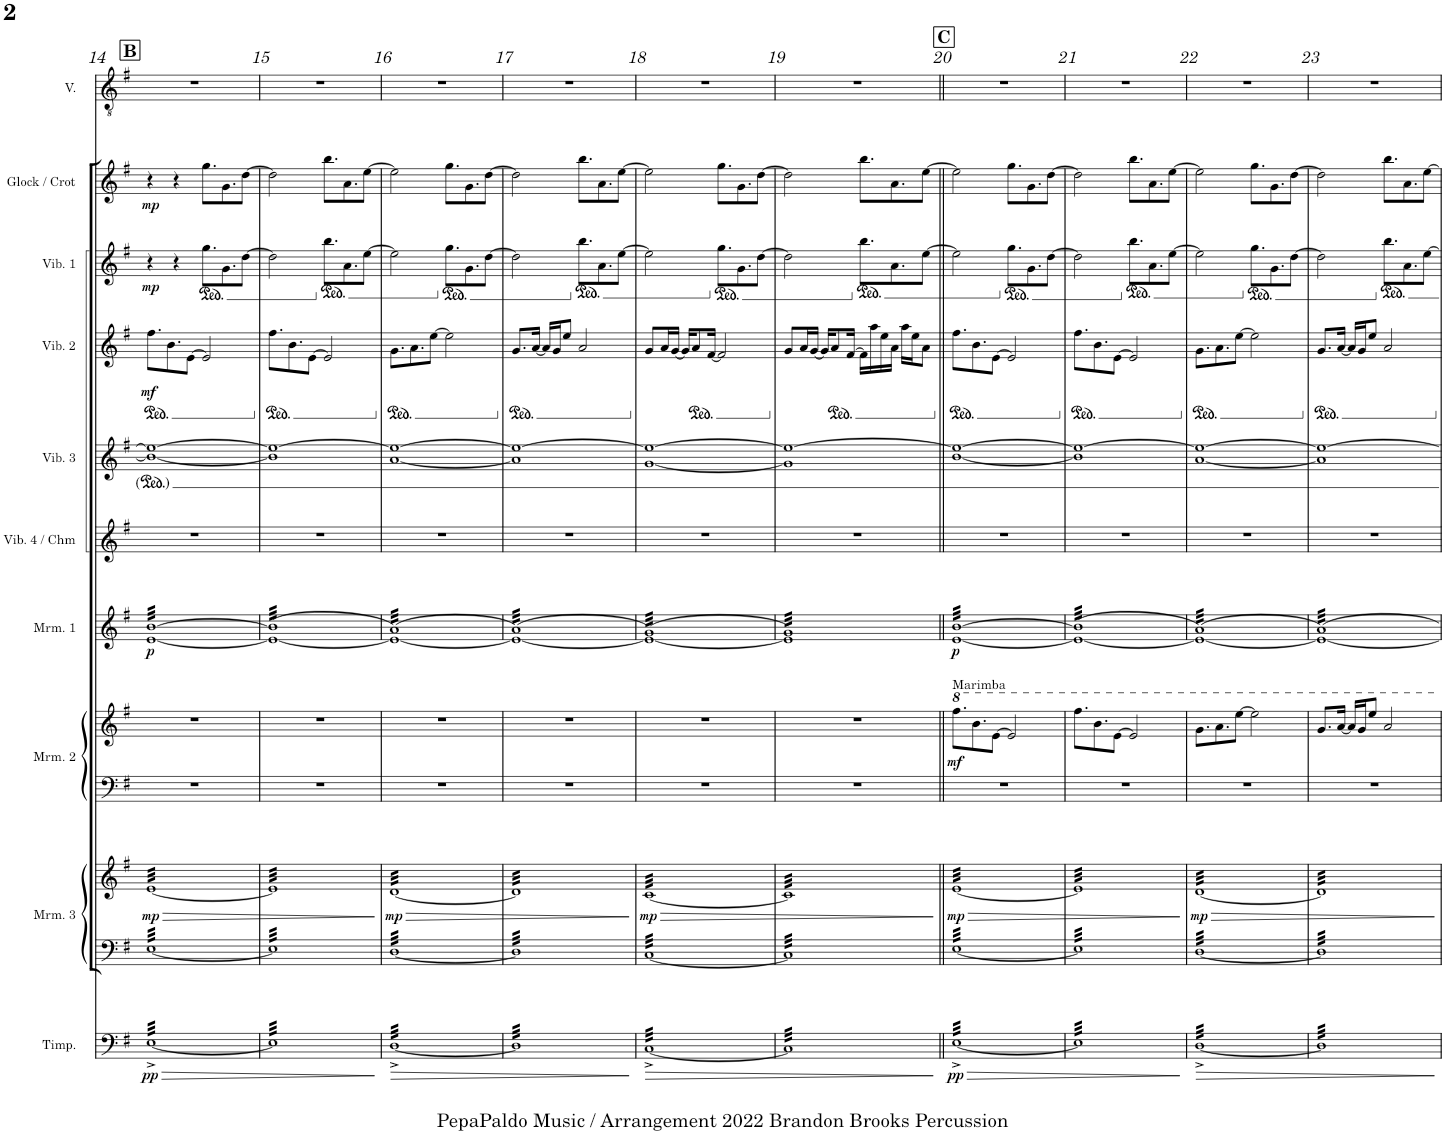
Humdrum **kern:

**kern	**dynam	**kern	**kern	**dynam	**kern	**kern	**dynam	**kern	**dynam	**kern	**kern	**kern	**dynam	**kern	**dynam	**kern	**dynam	**kern
*part10	*part10	*part9	*part9	*part9	*part8	*part8	*part8	*part7	*part7	*part6	*part5	*part4	*part4	*part3	*part3	*part2	*part2	*part1
*staff12	*staff12	*staff11	*staff10	*staff10/11	*staff9	*staff8	*staff8/9	*staff7	*staff7	*staff6	*staff5	*staff4	*staff4	*staff3	*staff3	*staff2	*staff2	*staff1
*I"Timpani	*	*I"Marimba 3	*	*	*I"Marimba 2	*	*	*I"Marimba 1	*	*I"Vibraphone 4 /  Chimes	*I"Vibraphone 3	*I"Vibraphone 2	*	*I"Vibraphone 1	*	*I"Glock / Crot	*	*I"Voice
*I'Timp.	*	*I'Mrm. 3	*	*	*I'Mrm. 2	*	*	*I'Mrm. 1	*	*I'Vib. 4 / Chm	*I'Vib. 3	*I'Vib. 2	*	*I'Vib. 1	*	*I'Glock / Crot	*	*I'V.
!!LO:PB:g=z
*clefF4	*	*clefF4	*clefG2	*	*clefF4	*clefG2	*	*clefG2	*	*clefG2	*clefG2	*clefG2	*	*clefG2	*	*clefG2	*	*clefGv2
*	*	*	*	*	*	*	*	*	*	*	*	*	*	*	*	*Trd-14c-24	*	*
*k[f#]	*	*k[f#]	*k[f#]	*	*k[f#]	*k[f#]	*	*k[f#]	*	*k[f#]	*k[f#]	*k[f#]	*	*k[f#]	*	*k[f#]	*	*k[f#]
*M4/4	*	*M4/4	*M4/4	*	*M4/4	*M4/4	*	*M4/4	*	*M4/4	*M4/4	*M4/4	*	*M4/4	*	*M4/4	*	*M4/4
!!LO:REH:place=s1:a:B:cj:fs=14:t=B
=14	=14	=14	=14	=14	=14	=14	=14	=14	=14	=14	=14	=14	=14	=14	=14	=14	=14	=14
!	!LO:HP:b	!	!	!LO:HP:b	!	!	!	!	!	!	!	!	!	!	!	!	!	!
*	*	*	*	*	*	*	*	*	*	*	*	*ped	*	*	*	*	*	*
!	!LO:DY:n=1:b	!	!	!LO:DY:n=1:b	!	!	!	!	!LO:DY:b	!	!	!	!LO:DY:b	!	!LO:DY:b	!	!LO:DY:b	!
*tremolo	*	*	*	*	*	*	*	*	*	*	*	*	*	*	*	*	*	*
*	*	*tremolo	*	*	*	*	*	*	*	*	*	*	*	*	*	*	*	*
*	*	*	*tremolo	*	*	*	*	*	*	*	*	*	*	*	*	*	*	*
*	*	*	*	*	*	*	*	*tremolo	*	*	*	*	*	*	*	*	*	*
[32E^LLL	> pp	[32ELLL	[32eLLL	> mp	1r	1r	.	[32e [32bLLL	p	1r	1b_ 1ee_	8.ff#\L	mf	4r	mp	4r	mp	1r
32E^	.	32E	32e	.	.	.	.	32e 32b	.	.	.	.	.	.	.	.	.	.
32E^	.	32E	32e	.	.	.	.	32e 32b	.	.	.	.	.	.	.	.	.	.
32E^	.	32E	32e	.	.	.	.	32e 32b	.	.	.	.	.	.	.	.	.	.
32E^	.	32E	32e	.	.	.	.	32e 32b	.	.	.	.	.	.	.	.	.	.
32E^	.	32E	32e	.	.	.	.	32e 32b	.	.	.	.	.	.	.	.	.	.
32E^	.	32E	32e	.	.	.	.	32e 32b	.	.	.	8.b\	.	.	.	.	.	.
32E^	.	32E	32e	.	.	.	.	32e 32b	.	.	.	.	.	.	.	.	.	.
32E^	.	32E	32e	.	.	.	.	32e 32b	.	.	.	.	.	4r	.	4r	.	.
32E^	.	32E	32e	.	.	.	.	32e 32b	.	.	.	.	.	.	.	.	.	.
32E^	.	32E	32e	.	.	.	.	32e 32b	.	.	.	.	.	.	.	.	.	.
32E^	.	32E	32e	.	.	.	.	32e 32b	.	.	.	.	.	.	.	.	.	.
32E^	.	32E	32e	.	.	.	.	32e 32b	.	.	.	[8e\J	.	.	.	.	.	.
32E^	.	32E	32e	.	.	.	.	32e 32b	.	.	.	.	.	.	.	.	.	.
32E^	.	32E	32e	.	.	.	.	32e 32b	.	.	.	.	.	.	.	.	.	.
32E^	.	32E	32e	.	.	.	.	32e 32b	.	.	.	.	.	.	.	.	.	.
*	*	*	*	*	*	*	*	*	*	*	*	*	*	*ped	*	*	*	*
32E^	.	32E	32e	.	.	.	.	32e 32b	.	.	.	2e/]	.	8.gg\L	.	8.gg\L	.	.
32E^	.	32E	32e	.	.	.	.	32e 32b	.	.	.	.	.	.	.	.	.	.
32E^	.	32E	32e	.	.	.	.	32e 32b	.	.	.	.	.	.	.	.	.	.
32E^	.	32E	32e	.	.	.	.	32e 32b	.	.	.	.	.	.	.	.	.	.
32E^	.	32E	32e	.	.	.	.	32e 32b	.	.	.	.	.	.	.	.	.	.
32E^	.	32E	32e	.	.	.	.	32e 32b	.	.	.	.	.	.	.	.	.	.
32E^	.	32E	32e	.	.	.	.	32e 32b	.	.	.	.	.	8.g\	.	8.g\	.	.
32E^	.	32E	32e	.	.	.	.	32e 32b	.	.	.	.	.	.	.	.	.	.
32E^	.	32E	32e	.	.	.	.	32e 32b	.	.	.	.	.	.	.	.	.	.
32E^	.	32E	32e	.	.	.	.	32e 32b	.	.	.	.	.	.	.	.	.	.
32E^	.	32E	32e	.	.	.	.	32e 32b	.	.	.	.	.	.	.	.	.	.
32E^	.	32E	32e	.	.	.	.	32e 32b	.	.	.	.	.	.	.	.	.	.
32E^	.	32E	32e	.	.	.	.	32e 32b	.	.	.	.	.	[8dd\J	.	[8dd\J	.	.
32E^	.	32E	32e	.	.	.	.	32e 32b	.	.	.	.	.	.	.	.	.	.
32E^	.	32E	32e	.	.	.	.	32e 32b	.	.	.	.	.	.	.	.	.	.
32E^JJJ	.	32EJJJ	32eJJJ	.	.	.	.	32e 32bJJJ	.	.	.	.	.	.	.	.	.	.
=15	=15	=15	=15	=15	=15	=15	=15	=15	=15	=15	=15	=15	=15	=15	=15	=15	=15	=15
*	*	*	*	*	*	*	*	*	*	*	*	*ped	*	*	*	*	*	*
32E]LLL	.	32E]LLL	32e]LLL	.	1r	1r	.	(>32e 32b]LLL	.	1r	1b] 1ee_	8.ff#\L	.	2dd\]	.	2dd\]	.	1r
32E	.	32E	32e	.	.	.	.	(>32e 32b	.	.	.	.	.	.	.	.	.	.
32E	.	32E	32e	.	.	.	.	(>32e 32b	.	.	.	.	.	.	.	.	.	.
32E	.	32E	32e	.	.	.	.	(>32e 32b	.	.	.	.	.	.	.	.	.	.
32E	.	32E	32e	.	.	.	.	(>32e 32b	.	.	.	.	.	.	.	.	.	.
32E	.	32E	32e	.	.	.	.	(>32e 32b	.	.	.	.	.	.	.	.	.	.
32E	.	32E	32e	.	.	.	.	(>32e 32b	.	.	.	8.b\	.	.	.	.	.	.
32E	.	32E	32e	.	.	.	.	(>32e 32b	.	.	.	.	.	.	.	.	.	.
32E	.	32E	32e	.	.	.	.	(>32e 32b	.	.	.	.	.	.	.	.	.	.
32E	.	32E	32e	.	.	.	.	(>32e 32b	.	.	.	.	.	.	.	.	.	.
32E	.	32E	32e	.	.	.	.	(>32e 32b	.	.	.	.	.	.	.	.	.	.
32E	.	32E	32e	.	.	.	.	(>32e 32b	.	.	.	.	.	.	.	.	.	.
32E	.	32E	32e	.	.	.	.	(>32e 32b	.	.	.	[8e\J	.	.	.	.	.	.
32E	.	32E	32e	.	.	.	.	(>32e 32b	.	.	.	.	.	.	.	.	.	.
32E	.	32E	32e	.	.	.	.	(>32e 32b	.	.	.	.	.	.	.	.	.	.
32E	.	32E	32e	.	.	.	.	(>32e 32b	.	.	.	.	.	.	.	.	.	.
*	*	*	*	*	*	*	*	*	*	*	*	*	*	*Xped	*	*	*	*
*	*	*	*	*	*	*	*	*	*	*	*	*	*	*ped	*	*	*	*
32E	.	32E	32e	.	.	.	.	(>32e 32b	.	.	.	2e/]	.	8.bb\L	.	8.bb\L	.	.
32E	.	32E	32e	.	.	.	.	(>32e 32b	.	.	.	.	.	.	.	.	.	.
32E	.	32E	32e	.	.	.	.	(>32e 32b	.	.	.	.	.	.	.	.	.	.
32E	.	32E	32e	.	.	.	.	(>32e 32b	.	.	.	.	.	.	.	.	.	.
32E	.	32E	32e	.	.	.	.	(>32e 32b	.	.	.	.	.	.	.	.	.	.
32E	.	32E	32e	.	.	.	.	(>32e 32b	.	.	.	.	.	.	.	.	.	.
32E	.	32E	32e	.	.	.	.	(>32e 32b	.	.	.	.	.	8.a\	.	8.a\	.	.
32E	.	32E	32e	.	.	.	.	(>32e 32b	.	.	.	.	.	.	.	.	.	.
32E	.	32E	32e	.	.	.	.	(>32e 32b	.	.	.	.	.	.	.	.	.	.
32E	.	32E	32e	.	.	.	.	(>32e 32b	.	.	.	.	.	.	.	.	.	.
32E	.	32E	32e	.	.	.	.	(>32e 32b	.	.	.	.	.	.	.	.	.	.
32E	.	32E	32e	.	.	.	.	(>32e 32b	.	.	.	.	.	.	.	.	.	.
32E	.	32E	32e	.	.	.	.	(>32e 32b	.	.	.	.	.	[8ee\J	.	[8ee\J	.	.
32E	.	32E	32e	.	.	.	.	(>32e 32b	.	.	.	.	.	.	.	.	.	.
32E	.	32E	32e	.	.	.	.	(>32e 32b	.	.	.	.	.	.	.	.	.	.
32EJJJ	.	32EJJJ	32eJJJ	.	.	.	.	32e 32bJJJ	.	.	.	.	.	.	.	.	.	.
.	]	.	.	]	.	.	.	.	.	.	.	.	.	.	.	.	.	.
=16	=16	=16	=16	=16	=16	=16	=16	=16	=16	=16	=16	=16	=16	=16	=16	=16	=16	=16
!	!LO:HP:b	!	!	!LO:HP:b	!	!	!	!	!	!	!	!	!	!	!	!	!	!
!	!	!	!	!LO:DY:n=1:b	!	!	!	!	!	!	!	!	!	!	!	!	!	!
[32D^LLL	>	[32DLLL	[32dLLL	> mp	1r	1r	.	(>32e 32a)LLL	.	1r	[1a 1ee_	8.g\L	.	2ee\]	.	2ee\]	.	1r
32D^	.	32D	32d	.	.	.	.	(>32e 32a)	.	.	.	.	.	.	.	.	.	.
32D^	.	32D	32d	.	.	.	.	(>32e 32a)	.	.	.	.	.	.	.	.	.	.
32D^	.	32D	32d	.	.	.	.	(>32e 32a)	.	.	.	.	.	.	.	.	.	.
32D^	.	32D	32d	.	.	.	.	(>32e 32a)	.	.	.	.	.	.	.	.	.	.
32D^	.	32D	32d	.	.	.	.	(>32e 32a)	.	.	.	.	.	.	.	.	.	.
32D^	.	32D	32d	.	.	.	.	(>32e 32a)	.	.	.	8.a\	.	.	.	.	.	.
32D^	.	32D	32d	.	.	.	.	(>32e 32a)	.	.	.	.	.	.	.	.	.	.
32D^	.	32D	32d	.	.	.	.	(>32e 32a)	.	.	.	.	.	.	.	.	.	.
32D^	.	32D	32d	.	.	.	.	(>32e 32a)	.	.	.	.	.	.	.	.	.	.
32D^	.	32D	32d	.	.	.	.	(>32e 32a)	.	.	.	.	.	.	.	.	.	.
32D^	.	32D	32d	.	.	.	.	(>32e 32a)	.	.	.	.	.	.	.	.	.	.
32D^	.	32D	32d	.	.	.	.	(>32e 32a)	.	.	.	[8ee\J	.	.	.	.	.	.
32D^	.	32D	32d	.	.	.	.	(>32e 32a)	.	.	.	.	.	.	.	.	.	.
32D^	.	32D	32d	.	.	.	.	(>32e 32a)	.	.	.	.	.	.	.	.	.	.
32D^	.	32D	32d	.	.	.	.	(>32e 32a)	.	.	.	.	.	.	.	.	.	.
*	*	*	*	*	*	*	*	*	*	*	*	*	*	*Xped	*	*	*	*
*	*	*	*	*	*	*	*	*	*	*	*	*	*	*ped	*	*	*	*
32D^	.	32D	32d	.	.	.	.	(>32e 32a)	.	.	.	2ee\]	.	8.gg\L	.	8.gg\L	.	.
32D^	.	32D	32d	.	.	.	.	(>32e 32a)	.	.	.	.	.	.	.	.	.	.
32D^	.	32D	32d	.	.	.	.	(>32e 32a)	.	.	.	.	.	.	.	.	.	.
32D^	.	32D	32d	.	.	.	.	(>32e 32a)	.	.	.	.	.	.	.	.	.	.
32D^	.	32D	32d	.	.	.	.	(>32e 32a)	.	.	.	.	.	.	.	.	.	.
32D^	.	32D	32d	.	.	.	.	(>32e 32a)	.	.	.	.	.	.	.	.	.	.
32D^	.	32D	32d	.	.	.	.	(>32e 32a)	.	.	.	.	.	8.g\	.	8.g\	.	.
32D^	.	32D	32d	.	.	.	.	(>32e 32a)	.	.	.	.	.	.	.	.	.	.
32D^	.	32D	32d	.	.	.	.	(>32e 32a)	.	.	.	.	.	.	.	.	.	.
32D^	.	32D	32d	.	.	.	.	(>32e 32a)	.	.	.	.	.	.	.	.	.	.
32D^	.	32D	32d	.	.	.	.	(>32e 32a)	.	.	.	.	.	.	.	.	.	.
32D^	.	32D	32d	.	.	.	.	(>32e 32a)	.	.	.	.	.	.	.	.	.	.
32D^	.	32D	32d	.	.	.	.	(>32e 32a)	.	.	.	.	.	[8dd\J	.	[8dd\J	.	.
32D^	.	32D	32d	.	.	.	.	(>32e 32a)	.	.	.	.	.	.	.	.	.	.
32D^	.	32D	32d	.	.	.	.	(>32e 32a)	.	.	.	.	.	.	.	.	.	.
32D^JJJ	.	32DJJJ	32dJJJ	.	.	.	.	32e 32a)JJJ	.	.	.	.	.	.	.	.	.	.
=17	=17	=17	=17	=17	=17	=17	=17	=17	=17	=17	=17	=17	=17	=17	=17	=17	=17	=17
32D]LLL	.	32D]LLL	32d]LLL	.	1r	1r	.	(>32e 32a)LLL	.	1r	1a] 1ee_	8.g/L	.	2dd\]	.	2dd\]	.	1r
32D	.	32D	32d	.	.	.	.	(>32e 32a)	.	.	.	.	.	.	.	.	.	.
32D	.	32D	32d	.	.	.	.	(>32e 32a)	.	.	.	.	.	.	.	.	.	.
32D	.	32D	32d	.	.	.	.	(>32e 32a)	.	.	.	.	.	.	.	.	.	.
32D	.	32D	32d	.	.	.	.	(>32e 32a)	.	.	.	.	.	.	.	.	.	.
32D	.	32D	32d	.	.	.	.	(>32e 32a)	.	.	.	.	.	.	.	.	.	.
32D	.	32D	32d	.	.	.	.	(>32e 32a)	.	.	.	[16a/Jk	.	.	.	.	.	.
32D	.	32D	32d	.	.	.	.	(>32e 32a)	.	.	.	.	.	.	.	.	.	.
32D	.	32D	32d	.	.	.	.	(>32e 32a)	.	.	.	16a/LL]	.	.	.	.	.	.
32D	.	32D	32d	.	.	.	.	(>32e 32a)	.	.	.	.	.	.	.	.	.	.
32D	.	32D	32d	.	.	.	.	(>32e 32a)	.	.	.	16g/J	.	.	.	.	.	.
32D	.	32D	32d	.	.	.	.	(>32e 32a)	.	.	.	.	.	.	.	.	.	.
32D	.	32D	32d	.	.	.	.	(>32e 32a)	.	.	.	8ee/J	.	.	.	.	.	.
32D	.	32D	32d	.	.	.	.	(>32e 32a)	.	.	.	.	.	.	.	.	.	.
32D	.	32D	32d	.	.	.	.	(>32e 32a)	.	.	.	.	.	.	.	.	.	.
32D	.	32D	32d	.	.	.	.	(>32e 32a)	.	.	.	.	.	.	.	.	.	.
*	*	*	*	*	*	*	*	*	*	*	*	*	*	*Xped	*	*	*	*
*	*	*	*	*	*	*	*	*	*	*	*	*	*	*ped	*	*	*	*
32D	.	32D	32d	.	.	.	.	(>32e 32a)	.	.	.	2a/	.	8.bb\L	.	8.bb\L	.	.
32D	.	32D	32d	.	.	.	.	(>32e 32a)	.	.	.	.	.	.	.	.	.	.
32D	.	32D	32d	.	.	.	.	(>32e 32a)	.	.	.	.	.	.	.	.	.	.
32D	.	32D	32d	.	.	.	.	(>32e 32a)	.	.	.	.	.	.	.	.	.	.
32D	.	32D	32d	.	.	.	.	(>32e 32a)	.	.	.	.	.	.	.	.	.	.
32D	.	32D	32d	.	.	.	.	(>32e 32a)	.	.	.	.	.	.	.	.	.	.
32D	.	32D	32d	.	.	.	.	(>32e 32a)	.	.	.	.	.	8.a\	.	8.a\	.	.
32D	.	32D	32d	.	.	.	.	(>32e 32a)	.	.	.	.	.	.	.	.	.	.
32D	.	32D	32d	.	.	.	.	(>32e 32a)	.	.	.	.	.	.	.	.	.	.
32D	.	32D	32d	.	.	.	.	(>32e 32a)	.	.	.	.	.	.	.	.	.	.
32D	.	32D	32d	.	.	.	.	(>32e 32a)	.	.	.	.	.	.	.	.	.	.
32D	.	32D	32d	.	.	.	.	(>32e 32a)	.	.	.	.	.	.	.	.	.	.
32D	.	32D	32d	.	.	.	.	(>32e 32a)	.	.	.	.	.	[8ee\J	.	[8ee\J	.	.
32D	.	32D	32d	.	.	.	.	(>32e 32a)	.	.	.	.	.	.	.	.	.	.
32D	.	32D	32d	.	.	.	.	(>32e 32a)	.	.	.	.	.	.	.	.	.	.
32DJJJ	.	32DJJJ	32dJJJ	.	.	.	.	32e 32a)JJJ	.	.	.	.	.	.	.	.	.	.
.	]	.	.	]	.	.	.	.	.	.	.	.	.	.	.	.	.	.
=18	=18	=18	=18	=18	=18	=18	=18	=18	=18	=18	=18	=18	=18	=18	=18	=18	=18	=18
!	!LO:HP:b	!	!	!LO:HP:b	!	!	!	!	!	!	!	!	!	!	!	!	!	!
!	!	!	!	!LO:DY:n=1:b	!	!	!	!	!	!	!	!	!	!	!	!	!	!
[32C^LLL	>	[32CLLL	[32cLLL	> mp	1r	1r	.	(>32e 32g)LLL	.	1r	[1g 1ee_	8g/L	.	2ee\]	.	2ee\]	.	1r
32C^	.	32C	32c	.	.	.	.	(>32e 32g)	.	.	.	.	.	.	.	.	.	.
32C^	.	32C	32c	.	.	.	.	(>32e 32g)	.	.	.	.	.	.	.	.	.	.
32C^	.	32C	32c	.	.	.	.	(>32e 32g)	.	.	.	.	.	.	.	.	.	.
32C^	.	32C	32c	.	.	.	.	(>32e 32g)	.	.	.	16a/L	.	.	.	.	.	.
32C^	.	32C	32c	.	.	.	.	(>32e 32g)	.	.	.	.	.	.	.	.	.	.
32C^	.	32C	32c	.	.	.	.	(>32e 32g)	.	.	.	[16g/JJ	.	.	.	.	.	.
32C^	.	32C	32c	.	.	.	.	(>32e 32g)	.	.	.	.	.	.	.	.	.	.
32C^	.	32C	32c	.	.	.	.	(>32e 32g)	.	.	.	16g/KL]	.	.	.	.	.	.
32C^	.	32C	32c	.	.	.	.	(>32e 32g)	.	.	.	.	.	.	.	.	.	.
32C^	.	32C	32c	.	.	.	.	(>32e 32g)	.	.	.	8a/	.	.	.	.	.	.
32C^	.	32C	32c	.	.	.	.	(>32e 32g)	.	.	.	.	.	.	.	.	.	.
32C^	.	32C	32c	.	.	.	.	(>32e 32g)	.	.	.	.	.	.	.	.	.	.
32C^	.	32C	32c	.	.	.	.	(>32e 32g)	.	.	.	.	.	.	.	.	.	.
32C^	.	32C	32c	.	.	.	.	(>32e 32g)	.	.	.	[16f#/Jk	.	.	.	.	.	.
32C^	.	32C	32c	.	.	.	.	(>32e 32g)	.	.	.	.	.	.	.	.	.	.
*	*	*	*	*	*	*	*	*	*	*	*	*	*	*Xped	*	*	*	*
*	*	*	*	*	*	*	*	*	*	*	*	*	*	*ped	*	*	*	*
32C^	.	32C	32c	.	.	.	.	(>32e 32g)	.	.	.	2f#/]	.	8.gg\L	.	8.gg\L	.	.
32C^	.	32C	32c	.	.	.	.	(>32e 32g)	.	.	.	.	.	.	.	.	.	.
32C^	.	32C	32c	.	.	.	.	(>32e 32g)	.	.	.	.	.	.	.	.	.	.
32C^	.	32C	32c	.	.	.	.	(>32e 32g)	.	.	.	.	.	.	.	.	.	.
32C^	.	32C	32c	.	.	.	.	(>32e 32g)	.	.	.	.	.	.	.	.	.	.
32C^	.	32C	32c	.	.	.	.	(>32e 32g)	.	.	.	.	.	.	.	.	.	.
32C^	.	32C	32c	.	.	.	.	(>32e 32g)	.	.	.	.	.	8.g\	.	8.g\	.	.
32C^	.	32C	32c	.	.	.	.	(>32e 32g)	.	.	.	.	.	.	.	.	.	.
32C^	.	32C	32c	.	.	.	.	(>32e 32g)	.	.	.	.	.	.	.	.	.	.
32C^	.	32C	32c	.	.	.	.	(>32e 32g)	.	.	.	.	.	.	.	.	.	.
32C^	.	32C	32c	.	.	.	.	(>32e 32g)	.	.	.	.	.	.	.	.	.	.
32C^	.	32C	32c	.	.	.	.	(>32e 32g)	.	.	.	.	.	.	.	.	.	.
32C^	.	32C	32c	.	.	.	.	(>32e 32g)	.	.	.	.	.	[8dd\J	.	[8dd\J	.	.
32C^	.	32C	32c	.	.	.	.	(>32e 32g)	.	.	.	.	.	.	.	.	.	.
32C^	.	32C	32c	.	.	.	.	(>32e 32g)	.	.	.	.	.	.	.	.	.	.
32C^JJJ	.	32CJJJ	32cJJJ	.	.	.	.	32e 32g)JJJ	.	.	.	.	.	.	.	.	.	.
=19	=19	=19	=19	=19	=19	=19	=19	=19	=19	=19	=19	=19	=19	=19	=19	=19	=19	=19
32C]LLL	.	32C]LLL	32c]LLL	.	1r	1r	.	32e] 32g)LLL	.	1r	1g] 1ee_	8g/L	.	2dd\]	.	2dd\]	.	1r
32C	.	32C	32c	.	.	.	.	32e 32g)	.	.	.	.	.	.	.	.	.	.
32C	.	32C	32c	.	.	.	.	32e 32g)	.	.	.	.	.	.	.	.	.	.
32C	.	32C	32c	.	.	.	.	32e 32g)	.	.	.	.	.	.	.	.	.	.
32C	.	32C	32c	.	.	.	.	32e 32g)	.	.	.	16a/L	.	.	.	.	.	.
32C	.	32C	32c	.	.	.	.	32e 32g)	.	.	.	.	.	.	.	.	.	.
32C	.	32C	32c	.	.	.	.	32e 32g)	.	.	.	[16g/JJ	.	.	.	.	.	.
32C	.	32C	32c	.	.	.	.	32e 32g)	.	.	.	.	.	.	.	.	.	.
32C	.	32C	32c	.	.	.	.	32e 32g)	.	.	.	16g/KL]	.	.	.	.	.	.
32C	.	32C	32c	.	.	.	.	32e 32g)	.	.	.	.	.	.	.	.	.	.
32C	.	32C	32c	.	.	.	.	32e 32g)	.	.	.	8a/	.	.	.	.	.	.
32C	.	32C	32c	.	.	.	.	32e 32g)	.	.	.	.	.	.	.	.	.	.
32C	.	32C	32c	.	.	.	.	32e 32g)	.	.	.	.	.	.	.	.	.	.
32C	.	32C	32c	.	.	.	.	32e 32g)	.	.	.	.	.	.	.	.	.	.
32C	.	32C	32c	.	.	.	.	32e 32g)	.	.	.	[16f#/Jk	.	.	.	.	.	.
32C	.	32C	32c	.	.	.	.	32e 32g)	.	.	.	.	.	.	.	.	.	.
*	*	*	*	*	*	*	*	*	*	*	*	*	*	*Xped	*	*	*	*
*	*	*	*	*	*	*	*	*	*	*	*	*	*	*ped	*	*	*	*
32C	.	32C	32c	.	.	.	.	32e 32g)	.	.	.	16f#\LL]	.	8.bb\L	.	8.bb\L	.	.
32C	.	32C	32c	.	.	.	.	32e 32g)	.	.	.	.	.	.	.	.	.	.
32C	.	32C	32c	.	.	.	.	32e 32g)	.	.	.	16aa\	.	.	.	.	.	.
32C	.	32C	32c	.	.	.	.	32e 32g)	.	.	.	.	.	.	.	.	.	.
32C	.	32C	32c	.	.	.	.	32e 32g)	.	.	.	16ee\	.	.	.	.	.	.
32C	.	32C	32c	.	.	.	.	32e 32g)	.	.	.	.	.	.	.	.	.	.
32C	.	32C	32c	.	.	.	.	32e 32g)	.	.	.	16a\JJ	.	8.a\	.	8.a\	.	.
32C	.	32C	32c	.	.	.	.	32e 32g)	.	.	.	.	.	.	.	.	.	.
32C	.	32C	32c	.	.	.	.	32e 32g)	.	.	.	16aa\LL	.	.	.	.	.	.
32C	.	32C	32c	.	.	.	.	32e 32g)	.	.	.	.	.	.	.	.	.	.
32C	.	32C	32c	.	.	.	.	32e 32g)	.	.	.	16ee\J	.	.	.	.	.	.
32C	.	32C	32c	.	.	.	.	32e 32g)	.	.	.	.	.	.	.	.	.	.
32C	.	32C	32c	.	.	.	.	32e 32g)	.	.	.	8a\J	.	[8ee\J	.	[8ee\J	.	.
32C	.	32C	32c	.	.	.	.	32e 32g)	.	.	.	.	.	.	.	.	.	.
32C	.	32C	32c	.	.	.	.	32e 32g)	.	.	.	.	.	.	.	.	.	.
32CJJJ	.	32CJJJ	32cJJJ	.	.	.	.	32e 32g)JJJ	.	.	.	.	.	.	.	.	.	.
.	]	.	.	]	.	.	.	.	.	.	.	.	.	.	.	.	.	.
!!LO:REH:place=s1:a:B:cj:fs=14:t=C
=20||	=20||	=20||	=20||	=20||	=20||	=20||	=20||	=20||	=20||	=20||	=20||	=20||	=20||	=20||	=20||	=20||	=20||	=20||
!	!	!	!	!	!	!LO:TX:a:t=Marimba	!	!	!	!	!	!	!	!	!	!	!	!
!	!LO:HP:b	!	!	!LO:HP:b	!	!	!	!	!	!	!	!	!	!	!	!	!	!
!	!LO:DY:n=1:b	!	!	!LO:DY:n=1:b	!	!	!LO:DY:b	!	!LO:DY:b	!	!	!	!	!	!	!	!	!
[32E^LLL	> pp	[32ELLL	[32eLLL	> mp	1r	8.fff#\L	mf	[32e [32bLLL	p	1r	[1b 1ee_	8.ff#\L	.	2ee\]	.	2ee\]	.	1r
32E^	.	32E	32e	.	.	.	.	32e 32b	.	.	.	.	.	.	.	.	.	.
32E^	.	32E	32e	.	.	.	.	32e 32b	.	.	.	.	.	.	.	.	.	.
32E^	.	32E	32e	.	.	.	.	32e 32b	.	.	.	.	.	.	.	.	.	.
32E^	.	32E	32e	.	.	.	.	32e 32b	.	.	.	.	.	.	.	.	.	.
32E^	.	32E	32e	.	.	.	.	32e 32b	.	.	.	.	.	.	.	.	.	.
32E^	.	32E	32e	.	.	8.bb\	.	32e 32b	.	.	.	8.b\	.	.	.	.	.	.
32E^	.	32E	32e	.	.	.	.	32e 32b	.	.	.	.	.	.	.	.	.	.
32E^	.	32E	32e	.	.	.	.	32e 32b	.	.	.	.	.	.	.	.	.	.
32E^	.	32E	32e	.	.	.	.	32e 32b	.	.	.	.	.	.	.	.	.	.
32E^	.	32E	32e	.	.	.	.	32e 32b	.	.	.	.	.	.	.	.	.	.
32E^	.	32E	32e	.	.	.	.	32e 32b	.	.	.	.	.	.	.	.	.	.
32E^	.	32E	32e	.	.	[8ee\J	.	32e 32b	.	.	.	[8e\J	.	.	.	.	.	.
32E^	.	32E	32e	.	.	.	.	32e 32b	.	.	.	.	.	.	.	.	.	.
32E^	.	32E	32e	.	.	.	.	32e 32b	.	.	.	.	.	.	.	.	.	.
32E^	.	32E	32e	.	.	.	.	32e 32b	.	.	.	.	.	.	.	.	.	.
*	*	*	*	*	*	*	*	*	*	*	*	*	*	*Xped	*	*	*	*
*	*	*	*	*	*	*	*	*	*	*	*	*	*	*ped	*	*	*	*
32E^	.	32E	32e	.	.	2ee/]	.	32e 32b	.	.	.	2e/]	.	8.gg\L	.	8.gg\L	.	.
32E^	.	32E	32e	.	.	.	.	32e 32b	.	.	.	.	.	.	.	.	.	.
32E^	.	32E	32e	.	.	.	.	32e 32b	.	.	.	.	.	.	.	.	.	.
32E^	.	32E	32e	.	.	.	.	32e 32b	.	.	.	.	.	.	.	.	.	.
32E^	.	32E	32e	.	.	.	.	32e 32b	.	.	.	.	.	.	.	.	.	.
32E^	.	32E	32e	.	.	.	.	32e 32b	.	.	.	.	.	.	.	.	.	.
32E^	.	32E	32e	.	.	.	.	32e 32b	.	.	.	.	.	8.g\	.	8.g\	.	.
32E^	.	32E	32e	.	.	.	.	32e 32b	.	.	.	.	.	.	.	.	.	.
32E^	.	32E	32e	.	.	.	.	32e 32b	.	.	.	.	.	.	.	.	.	.
32E^	.	32E	32e	.	.	.	.	32e 32b	.	.	.	.	.	.	.	.	.	.
32E^	.	32E	32e	.	.	.	.	32e 32b	.	.	.	.	.	.	.	.	.	.
32E^	.	32E	32e	.	.	.	.	32e 32b	.	.	.	.	.	.	.	.	.	.
32E^	.	32E	32e	.	.	.	.	32e 32b	.	.	.	.	.	[8dd\J	.	[8dd\J	.	.
32E^	.	32E	32e	.	.	.	.	32e 32b	.	.	.	.	.	.	.	.	.	.
32E^	.	32E	32e	.	.	.	.	32e 32b	.	.	.	.	.	.	.	.	.	.
32E^JJJ	.	32EJJJ	32eJJJ	.	.	.	.	32e 32bJJJ	.	.	.	.	.	.	.	.	.	.
=21	=21	=21	=21	=21	=21	=21	=21	=21	=21	=21	=21	=21	=21	=21	=21	=21	=21	=21
32E]LLL	.	32E]LLL	32e]LLL	.	1r	8.fff#\L	.	(>32e 32b]LLL	.	1r	1b] 1ee_	8.ff#\L	.	2dd\]	.	2dd\]	.	1r
32E	.	32E	32e	.	.	.	.	(>32e 32b	.	.	.	.	.	.	.	.	.	.
32E	.	32E	32e	.	.	.	.	(>32e 32b	.	.	.	.	.	.	.	.	.	.
32E	.	32E	32e	.	.	.	.	(>32e 32b	.	.	.	.	.	.	.	.	.	.
32E	.	32E	32e	.	.	.	.	(>32e 32b	.	.	.	.	.	.	.	.	.	.
32E	.	32E	32e	.	.	.	.	(>32e 32b	.	.	.	.	.	.	.	.	.	.
32E	.	32E	32e	.	.	8.bb\	.	(>32e 32b	.	.	.	8.b\	.	.	.	.	.	.
32E	.	32E	32e	.	.	.	.	(>32e 32b	.	.	.	.	.	.	.	.	.	.
32E	.	32E	32e	.	.	.	.	(>32e 32b	.	.	.	.	.	.	.	.	.	.
32E	.	32E	32e	.	.	.	.	(>32e 32b	.	.	.	.	.	.	.	.	.	.
32E	.	32E	32e	.	.	.	.	(>32e 32b	.	.	.	.	.	.	.	.	.	.
32E	.	32E	32e	.	.	.	.	(>32e 32b	.	.	.	.	.	.	.	.	.	.
32E	.	32E	32e	.	.	[8ee\J	.	(>32e 32b	.	.	.	[8e\J	.	.	.	.	.	.
32E	.	32E	32e	.	.	.	.	(>32e 32b	.	.	.	.	.	.	.	.	.	.
32E	.	32E	32e	.	.	.	.	(>32e 32b	.	.	.	.	.	.	.	.	.	.
32E	.	32E	32e	.	.	.	.	(>32e 32b	.	.	.	.	.	.	.	.	.	.
*	*	*	*	*	*	*	*	*	*	*	*	*	*	*Xped	*	*	*	*
*	*	*	*	*	*	*	*	*	*	*	*	*	*	*ped	*	*	*	*
32E	.	32E	32e	.	.	2ee/]	.	(>32e 32b	.	.	.	2e/]	.	8.bb\L	.	8.bb\L	.	.
32E	.	32E	32e	.	.	.	.	(>32e 32b	.	.	.	.	.	.	.	.	.	.
32E	.	32E	32e	.	.	.	.	(>32e 32b	.	.	.	.	.	.	.	.	.	.
32E	.	32E	32e	.	.	.	.	(>32e 32b	.	.	.	.	.	.	.	.	.	.
32E	.	32E	32e	.	.	.	.	(>32e 32b	.	.	.	.	.	.	.	.	.	.
32E	.	32E	32e	.	.	.	.	(>32e 32b	.	.	.	.	.	.	.	.	.	.
32E	.	32E	32e	.	.	.	.	(>32e 32b	.	.	.	.	.	8.a\	.	8.a\	.	.
32E	.	32E	32e	.	.	.	.	(>32e 32b	.	.	.	.	.	.	.	.	.	.
32E	.	32E	32e	.	.	.	.	(>32e 32b	.	.	.	.	.	.	.	.	.	.
32E	.	32E	32e	.	.	.	.	(>32e 32b	.	.	.	.	.	.	.	.	.	.
32E	.	32E	32e	.	.	.	.	(>32e 32b	.	.	.	.	.	.	.	.	.	.
32E	.	32E	32e	.	.	.	.	(>32e 32b	.	.	.	.	.	.	.	.	.	.
32E	.	32E	32e	.	.	.	.	(>32e 32b	.	.	.	.	.	[8ee\J	.	[8ee\J	.	.
32E	.	32E	32e	.	.	.	.	(>32e 32b	.	.	.	.	.	.	.	.	.	.
32E	.	32E	32e	.	.	.	.	(>32e 32b	.	.	.	.	.	.	.	.	.	.
32EJJJ	.	32EJJJ	32eJJJ	.	.	.	.	32e 32bJJJ	.	.	.	.	.	.	.	.	.	.
.	]	.	.	]	.	.	.	.	.	.	.	.	.	.	.	.	.	.
=22	=22	=22	=22	=22	=22	=22	=22	=22	=22	=22	=22	=22	=22	=22	=22	=22	=22	=22
!	!LO:HP:b	!	!	!LO:HP:b	!	!	!	!	!	!	!	!	!	!	!	!	!	!
!	!	!	!	!LO:DY:n=1:b	!	!	!	!	!	!	!	!	!	!	!	!	!	!
[32D^LLL	>	[32DLLL	[32dLLL	> mp	1r	8.gg\L	.	(>32e 32a)LLL	.	1r	[1a 1ee_	8.g\L	.	2ee\]	.	2ee\]	.	1r
32D^	.	32D	32d	.	.	.	.	(>32e 32a)	.	.	.	.	.	.	.	.	.	.
32D^	.	32D	32d	.	.	.	.	(>32e 32a)	.	.	.	.	.	.	.	.	.	.
32D^	.	32D	32d	.	.	.	.	(>32e 32a)	.	.	.	.	.	.	.	.	.	.
32D^	.	32D	32d	.	.	.	.	(>32e 32a)	.	.	.	.	.	.	.	.	.	.
32D^	.	32D	32d	.	.	.	.	(>32e 32a)	.	.	.	.	.	.	.	.	.	.
32D^	.	32D	32d	.	.	8.aa\	.	(>32e 32a)	.	.	.	8.a\	.	.	.	.	.	.
32D^	.	32D	32d	.	.	.	.	(>32e 32a)	.	.	.	.	.	.	.	.	.	.
32D^	.	32D	32d	.	.	.	.	(>32e 32a)	.	.	.	.	.	.	.	.	.	.
32D^	.	32D	32d	.	.	.	.	(>32e 32a)	.	.	.	.	.	.	.	.	.	.
32D^	.	32D	32d	.	.	.	.	(>32e 32a)	.	.	.	.	.	.	.	.	.	.
32D^	.	32D	32d	.	.	.	.	(>32e 32a)	.	.	.	.	.	.	.	.	.	.
32D^	.	32D	32d	.	.	[8eee\J	.	(>32e 32a)	.	.	.	[8ee\J	.	.	.	.	.	.
32D^	.	32D	32d	.	.	.	.	(>32e 32a)	.	.	.	.	.	.	.	.	.	.
32D^	.	32D	32d	.	.	.	.	(>32e 32a)	.	.	.	.	.	.	.	.	.	.
32D^	.	32D	32d	.	.	.	.	(>32e 32a)	.	.	.	.	.	.	.	.	.	.
*	*	*	*	*	*	*	*	*	*	*	*	*	*	*Xped	*	*	*	*
*	*	*	*	*	*	*	*	*	*	*	*	*	*	*ped	*	*	*	*
32D^	.	32D	32d	.	.	2eee\]	.	(>32e 32a)	.	.	.	2ee\]	.	8.gg\L	.	8.gg\L	.	.
32D^	.	32D	32d	.	.	.	.	(>32e 32a)	.	.	.	.	.	.	.	.	.	.
32D^	.	32D	32d	.	.	.	.	(>32e 32a)	.	.	.	.	.	.	.	.	.	.
32D^	.	32D	32d	.	.	.	.	(>32e 32a)	.	.	.	.	.	.	.	.	.	.
32D^	.	32D	32d	.	.	.	.	(>32e 32a)	.	.	.	.	.	.	.	.	.	.
32D^	.	32D	32d	.	.	.	.	(>32e 32a)	.	.	.	.	.	.	.	.	.	.
32D^	.	32D	32d	.	.	.	.	(>32e 32a)	.	.	.	.	.	8.g\	.	8.g\	.	.
32D^	.	32D	32d	.	.	.	.	(>32e 32a)	.	.	.	.	.	.	.	.	.	.
32D^	.	32D	32d	.	.	.	.	(>32e 32a)	.	.	.	.	.	.	.	.	.	.
32D^	.	32D	32d	.	.	.	.	(>32e 32a)	.	.	.	.	.	.	.	.	.	.
32D^	.	32D	32d	.	.	.	.	(>32e 32a)	.	.	.	.	.	.	.	.	.	.
32D^	.	32D	32d	.	.	.	.	(>32e 32a)	.	.	.	.	.	.	.	.	.	.
32D^	.	32D	32d	.	.	.	.	(>32e 32a)	.	.	.	.	.	[8dd\J	.	[8dd\J	.	.
32D^	.	32D	32d	.	.	.	.	(>32e 32a)	.	.	.	.	.	.	.	.	.	.
32D^	.	32D	32d	.	.	.	.	(>32e 32a)	.	.	.	.	.	.	.	.	.	.
32D^JJJ	.	32DJJJ	32dJJJ	.	.	.	.	32e 32a)JJJ	.	.	.	.	.	.	.	.	.	.
=23	=23	=23	=23	=23	=23	=23	=23	=23	=23	=23	=23	=23	=23	=23	=23	=23	=23	=23
*	*	*	*	*	*	*	*	*	*	*	*	*Xped	*	*	*	*	*	*
32D]LLL	.	32D]LLL	32d]LLL	.	1r	8.gg/L	.	32e 32a)LLL	.	1r	1a] 1ee_	8.g/L	.	2dd\]	.	2dd\]	.	1r
32D	.	32D	32d	.	.	.	.	32e 32a)	.	.	.	.	.	.	.	.	.	.
32D	.	32D	32d	.	.	.	.	32e 32a)	.	.	.	.	.	.	.	.	.	.
32D	.	32D	32d	.	.	.	.	32e 32a)	.	.	.	.	.	.	.	.	.	.
32D	.	32D	32d	.	.	.	.	32e 32a)	.	.	.	.	.	.	.	.	.	.
32D	.	32D	32d	.	.	.	.	32e 32a)	.	.	.	.	.	.	.	.	.	.
32D	.	32D	32d	.	.	[16aa/Jk	.	32e 32a)	.	.	.	[16a/Jk	.	.	.	.	.	.
32D	.	32D	32d	.	.	.	.	32e 32a)	.	.	.	.	.	.	.	.	.	.
32D	.	32D	32d	.	.	16aa/LL]	.	32e 32a)	.	.	.	16a/LL]	.	.	.	.	.	.
32D	.	32D	32d	.	.	.	.	32e 32a)	.	.	.	.	.	.	.	.	.	.
32D	.	32D	32d	.	.	16gg/J	.	32e 32a)	.	.	.	16g/J	.	.	.	.	.	.
32D	.	32D	32d	.	.	.	.	32e 32a)	.	.	.	.	.	.	.	.	.	.
32D	.	32D	32d	.	.	8eee/J	.	32e 32a)	.	.	.	8ee/J	.	.	.	.	.	.
32D	.	32D	32d	.	.	.	.	32e 32a)	.	.	.	.	.	.	.	.	.	.
32D	.	32D	32d	.	.	.	.	32e 32a)	.	.	.	.	.	.	.	.	.	.
32D	.	32D	32d	.	.	.	.	32e 32a)	.	.	.	.	.	.	.	.	.	.
*	*	*	*	*	*	*	*	*	*	*	*	*	*	*Xped	*	*	*	*
32D	.	32D	32d	.	.	2aa/	.	32e 32a)	.	.	.	2a/	.	8.bb\L	.	8.bb\L	.	.
32D	.	32D	32d	.	.	.	.	32e 32a)	.	.	.	.	.	.	.	.	.	.
32D	.	32D	32d	.	.	.	.	32e 32a)	.	.	.	.	.	.	.	.	.	.
32D	.	32D	32d	.	.	.	.	32e 32a)	.	.	.	.	.	.	.	.	.	.
32D	.	32D	32d	.	.	.	.	32e 32a)	.	.	.	.	.	.	.	.	.	.
32D	.	32D	32d	.	.	.	.	32e 32a)	.	.	.	.	.	.	.	.	.	.
32D	.	32D	32d	.	.	.	.	32e 32a)	.	.	.	.	.	8.a\	.	8.a\	.	.
32D	.	32D	32d	.	.	.	.	32e 32a)	.	.	.	.	.	.	.	.	.	.
32D	.	32D	32d	.	.	.	.	32e 32a)	.	.	.	.	.	.	.	.	.	.
32D	.	32D	32d	.	.	.	.	32e 32a)	.	.	.	.	.	.	.	.	.	.
32D	.	32D	32d	.	.	.	.	32e 32a)	.	.	.	.	.	.	.	.	.	.
32D	.	32D	32d	.	.	.	.	32e 32a)	.	.	.	.	.	.	.	.	.	.
32D	.	32D	32d	.	.	.	.	32e 32a)	.	.	.	.	.	[8ee\J	.	[8ee\J	.	.
32D	.	32D	32d	.	.	.	.	32e 32a)	.	.	.	.	.	.	.	.	.	.
32D	.	32D	32d	.	.	.	.	32e 32a)	.	.	.	.	.	.	.	.	.	.
32DJJJ	.	32DJJJ	32dJJJ	.	.	.	.	32e 32a)JJJ	.	.	.	.	.	.	.	.	.	.
*	*	*	*	*	*	*	*	*Xtremolo	*	*	*	*	*	*	*	*	*	*
*	*	*	*Xtremolo	*	*	*	*	*	*	*	*	*	*	*	*	*	*	*
*	*	*Xtremolo	*	*	*	*	*	*	*	*	*	*	*	*	*	*	*	*
*Xtremolo	*	*	*	*	*	*	*	*	*	*	*	*	*	*	*	*	*	*
.	]	.	.	]	.	.	.	.	.	.	.	.	.	.	.	.	.	.
*	*	*	*	*	*	*	*	*	*	*	*	*Xped	*	*	*	*	*	*
=	=	=	=	=	=	=	=	=	=	=	=	=	=	=	=	=	=	=
*-	*-	*-	*-	*-	*-	*-	*-	*-	*-	*-	*-	*-	*-	*-	*-	*-	*-	*-
